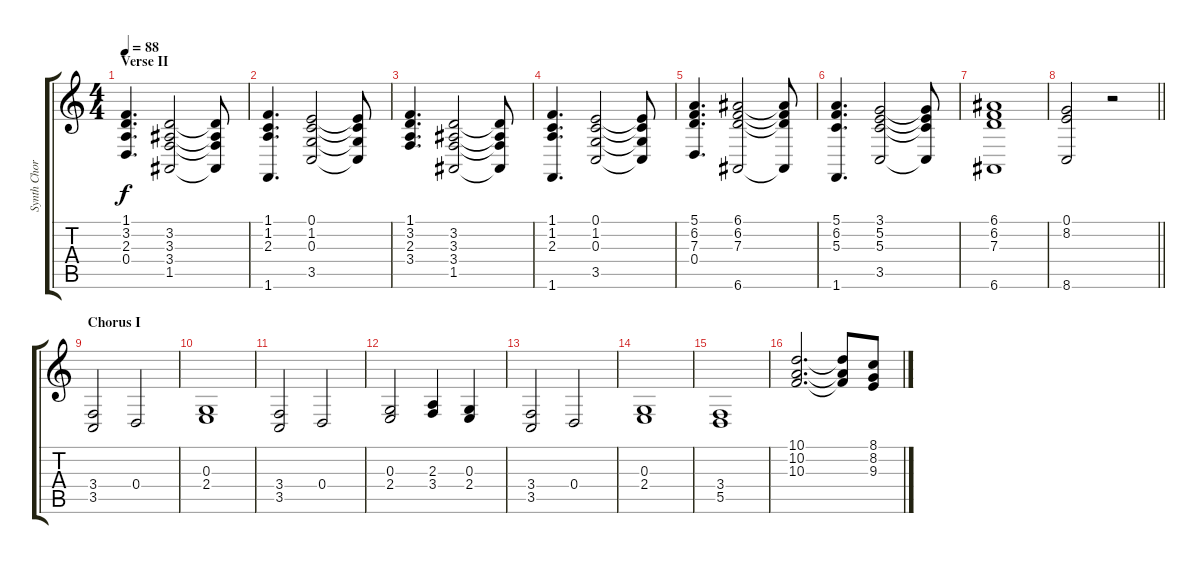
\track ("Synth Chords: Peter Wolf" "Synth Chor") {instrument stringensemble2}
\staff {score tabs}
\tuning (E4 B3 G3 D3 A2 E2) {hide}
\ts (4 4)
\section ("" "Verse II")
\tempo 88
\clef g2
\ks c
(1.1 3.2 2.3 0.4).4{d dy f} (3.2 3.3 3.4 1.5).2 (3.2{t} 3.3{t} 3.4{t} 1.5{t}).8 |
(1.1 1.2 2.3 1.6).4{d} (0.1 1.2 0.3 3.5).2 (0.1{t} 1.2{t} 0.3{t} 3.5{t}).8 |
(1.1 3.2 2.3 3.4).4{d} (3.2 3.3 3.4 1.5).2 (3.2{t} 3.3{t} 3.4{t} 1.5{t}).8 |
(1.1 1.2 2.3 1.6).4{d} (0.1 1.2 0.3 3.5).2 (0.1{t} 1.2{t} 0.3{t} 3.5{t}).8 |
(5.1 6.2 7.3 0.4).4{d} (6.1 6.2 7.3 6.6).2 (6.1{t} 6.2{t} 7.3{t} 6.6{t}).8 |
(5.1 6.2 5.3 1.6).4{d} (3.1 5.2 5.3 3.5).2 (3.1{t} 5.2{t} 5.3{t} 3.5{t}).8 |
(6.1 6.2 7.3 6.6).1 |
\barLineRight lightlight
(0.1 8.2 8.6).2 r.2 |
\section ("" "Chorus I")
(3.4 3.5).2{instrument stringensemble2} 0.4.2 |
(0.3 2.4).1 |
(3.4 3.5).2 0.4.2 |
(0.3 2.4).2 (2.3 3.4).4 (0.3 2.4).4 |
(3.4 3.5).2 0.4.2 |
(0.3 2.4).1 |
(3.4 5.5).1 |
(10.1 10.2 10.3).2{d} (10.1{t} 10.2{t} 10.3{t}).8 (8.1 8.2 9.3).8
